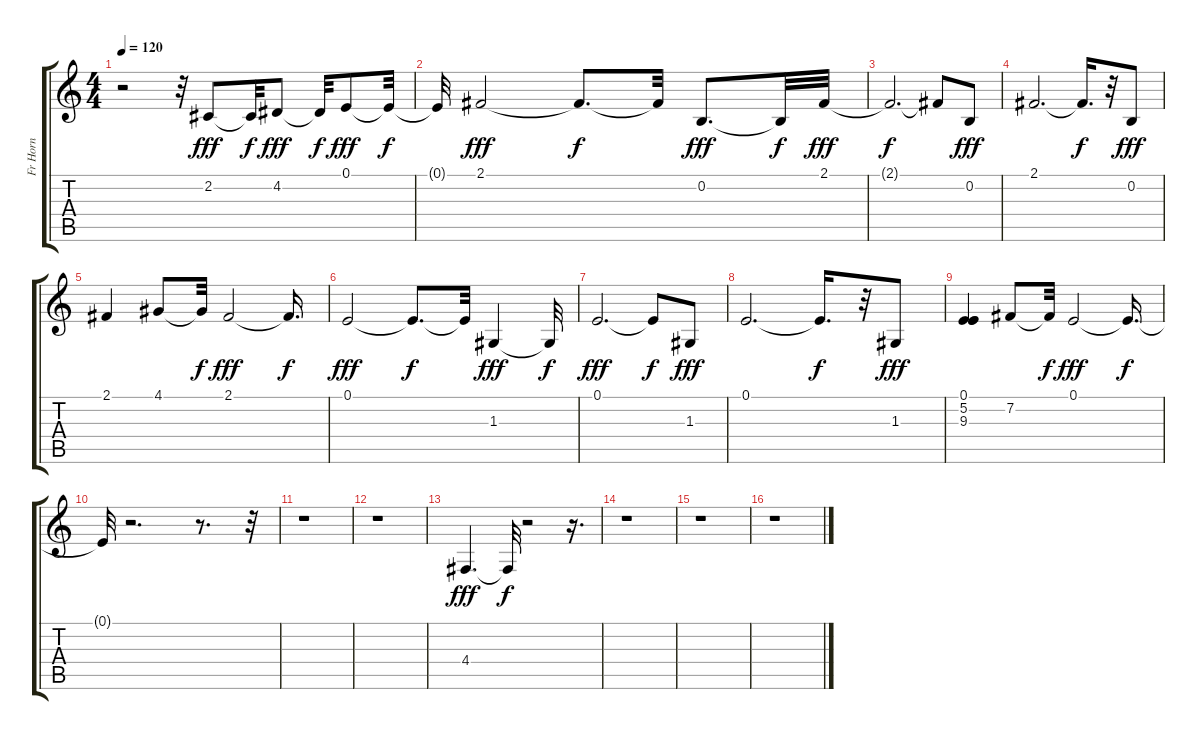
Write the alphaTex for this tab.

\track ("Fr Horn" "Fr Horn") {instrument frenchhorn}
\staff {score tabs}
\tuning (E4 B3 G3 D3 A2 E2) {hide}
\ts (4 4)
\tempo 120
\clef g2
\ks c
r.2{dy f} r.32 2.2.8{dy fff} 2.2{t}.32{dy f} 4.2.8{dy fff} 4.2{t}.32{dy f} 0.1.8{dy fff} 0.1{t}.32{dy f} |
0.1{t}.32 2.1.2{dy fff} 2.1{t}.8{d dy f} 2.1{t}.32 0.2.8{d dy fff} 0.2{t}.32{dy f} 2.1.32{dy fff} |
2.1{t}.2{d dy f} 2.1{t}.8 0.2.8{dy fff} |
2.1.2{d} 2.1{t}.16{d dy f} r.32 0.2.8{dy fff} |
2.1.4 4.1.8 4.1{t}.32{dy f} 2.1.2{dy fff} 2.1{t}.16{d dy f} |
0.1.2{dy fff} 0.1{t}.8{d dy f} 0.1{t}.32 1.3.4{dy fff} 1.3{t}.32{dy f} |
0.1.2{d dy fff} 0.1{t}.8{dy f} 1.3.8{dy fff} |
0.1.2{d} 0.1{t}.16{d dy f} r.32 1.3.8{dy fff} |
(0.1 5.2 9.3).4 7.2.8 7.2{t}.32{dy f} 0.1.2{dy fff} 0.1{t}.16{d dy f} |
0.1{t}.32 r.2{d} r.8{d} r.32 |
r.1 |
r.1 |
4.4.4{d dy fff} 4.4{t}.32{dy f} r.2 r.16{d} |
r.1 |
r.1 |
r.1
